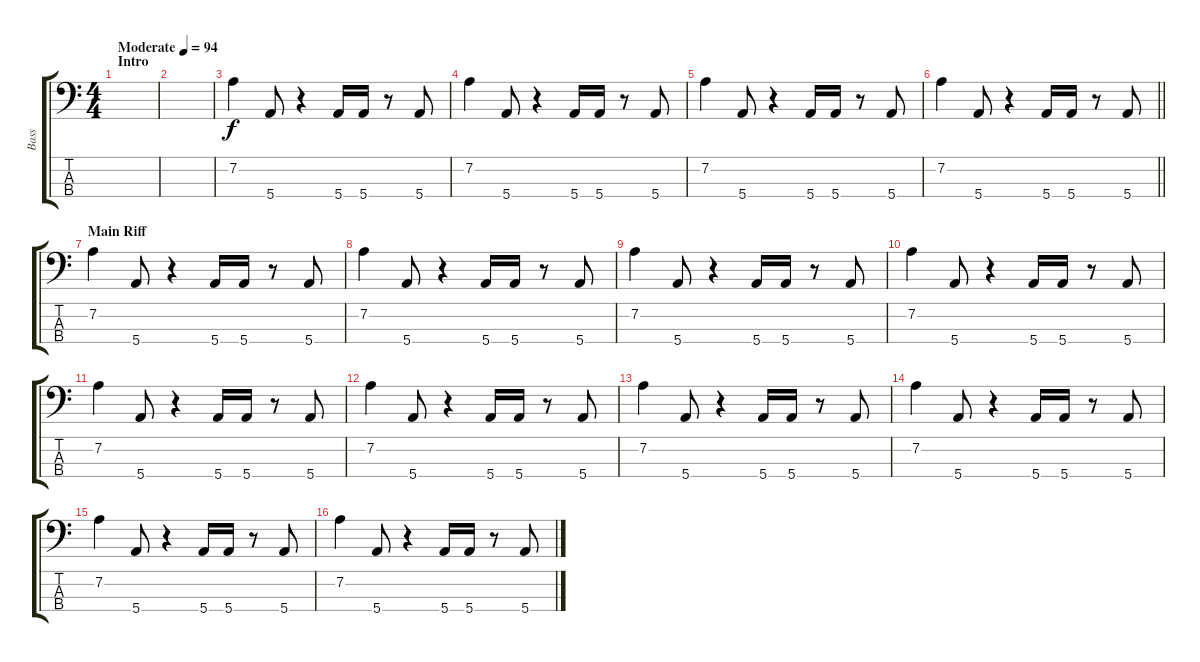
\track ("Bass" "Bass") {instrument electricbassfinger}
\staff {score tabs}
\tuning (G2 D2 A1 E1) {hide}
\ts (4 4)
\section ("" "Intro")
\tempo (94 "Moderate")
\clef f4
\ks c
|
|
7.2.4 5.4.8 r.4 5.4.16 5.4.16 r.8 5.4.8 |
7.2.4 5.4.8 r.4 5.4.16 5.4.16 r.8 5.4.8 |
7.2.4 5.4.8 r.4 5.4.16 5.4.16 r.8 5.4.8 |
\barLineRight lightlight
7.2.4 5.4.8 r.4 5.4.16 5.4.16 r.8 5.4.8 |
\section ("" "Main Riff")
7.2.4 5.4.8 r.4 5.4.16 5.4.16 r.8 5.4.8 |
7.2.4 5.4.8 r.4 5.4.16 5.4.16 r.8 5.4.8 |
7.2.4 5.4.8 r.4 5.4.16 5.4.16 r.8 5.4.8 |
7.2.4 5.4.8 r.4 5.4.16 5.4.16 r.8 5.4.8 |
7.2.4 5.4.8 r.4 5.4.16 5.4.16 r.8 5.4.8 |
7.2.4 5.4.8 r.4 5.4.16 5.4.16 r.8 5.4.8 |
7.2.4 5.4.8 r.4 5.4.16 5.4.16 r.8 5.4.8 |
7.2.4 5.4.8 r.4 5.4.16 5.4.16 r.8 5.4.8 |
7.2.4 5.4.8 r.4 5.4.16 5.4.16 r.8 5.4.8 |
7.2.4 5.4.8 r.4 5.4.16 5.4.16 r.8 5.4.8
